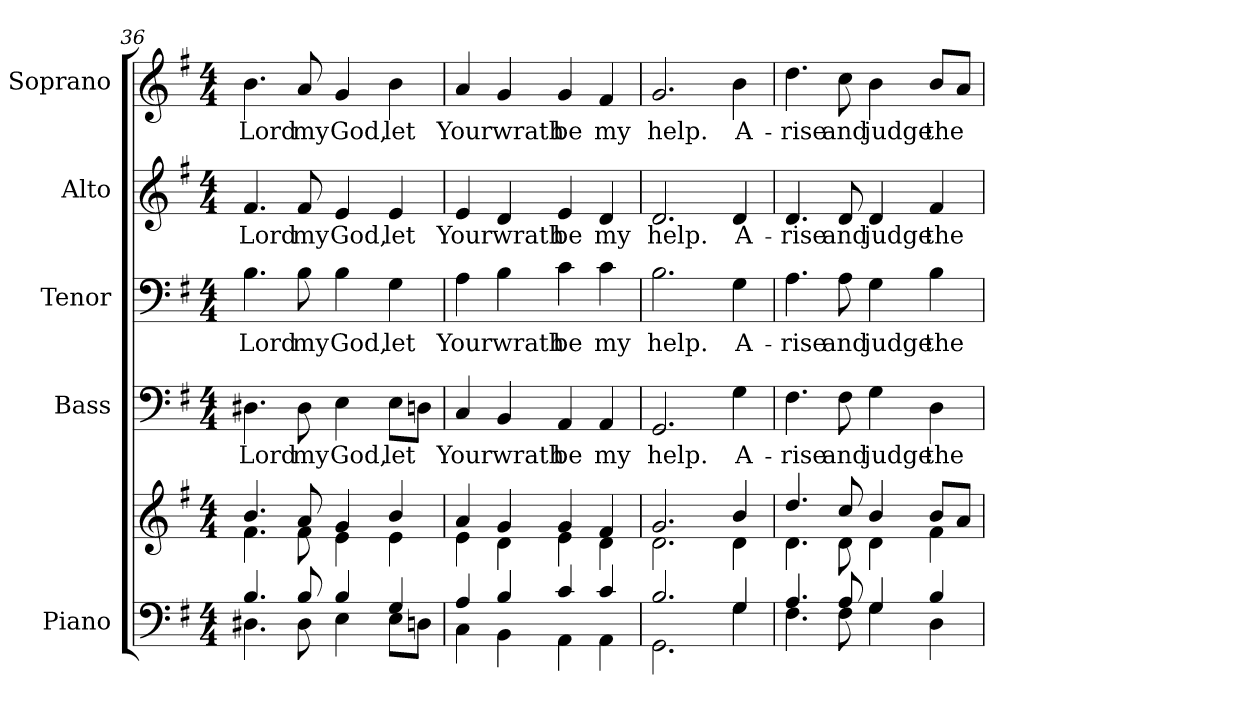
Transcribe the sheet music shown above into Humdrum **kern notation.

**kern	**kern	**kern	**text	**kern	**text	**kern	**text	**kern	**text
*part5	*part5	*part4	*part4	*part3	*part3	*part2	*part2	*part1	*part1
*staff6	*staff5	*staff4	*staff4	*staff3	*staff3	*staff2	*staff2	*staff1	*staff1
*I"Piano	*	*I"Bass	*	*I"Tenor	*	*I"Alto	*	*I"Soprano	*
*I'Pno.	*	*I'B.	*	*I'T.	*	*I'A.	*	*I'S.	*
*clefF4	*clefG2	*clefF4	*	*clefF4	*	*clefG2	*	*clefG2	*
*k[f#]	*k[f#]	*k[f#]	*	*k[f#]	*	*k[f#]	*	*k[f#]	*
*G:	*G:	*G:	*	*G:	*	*G:	*	*G:	*
*M4/4	*M4/4	*M4/4	*	*M4/4	*	*M4/4	*	*M4/4	*
=36	=36	=36	=36	=36	=36	=36	=36	=36	=36
*^	*^	*	*	*	*	*	*	*	*
!	!	!	!	!	!LO:LY:b:color=#000000	!	!	!	!	!	!
!	!	!	!	!	!	!	!LO:LY:b:color=#000000	!	!	!	!
!	!	!	!	!	!	!	!	!	!LO:LY:b:color=#000000	!	!
!	!	!	!	!	!	!	!	!	!	!	!LO:LY:b:color=#000000
4.Bi/	4.D#Xi\	4.bi/	4.f#i\	4.D#Xi\	Lord	4.Bi\	Lord	4.f#i/	Lord	4.bi\	Lord
!	!	!	!	!	!LO:LY:b:color=#000000	!	!	!	!	!	!
!	!	!	!	!	!	!	!LO:LY:b:color=#000000	!	!	!	!
!	!	!	!	!	!	!	!	!	!LO:LY:b:color=#000000	!	!
!	!	!	!	!	!	!	!	!	!	!	!LO:LY:b:color=#000000
8Bi/	8D#i\	8ai/	8f#i\	8D#i\	my	8Bi\	my	8f#i/	my	8ai/	my
!	!	!	!	!	!LO:LY:b:color=#000000	!	!	!	!	!	!
!	!	!	!	!	!	!	!LO:LY:b:color=#000000	!	!	!	!
!	!	!	!	!	!	!	!	!	!LO:LY:b:color=#000000	!	!
!	!	!	!	!	!	!	!	!	!	!	!LO:LY:b:color=#000000
4Bi/	4Ei\	4gi/	4ei\	4Ei\	God,	4Bi\	God,	4ei/	God,	4gi/	God,
!	!	!	!	!	!LO:LY:b:color=#000000	!	!	!	!	!	!
!	!	!	!	!	!	!	!LO:LY:b:color=#000000	!	!	!	!
!	!	!	!	!	!	!	!	!	!LO:LY:b:color=#000000	!	!
!	!	!	!	!	!	!	!	!	!	!	!LO:LY:b:color=#000000
4Gi/	8Ei\L	4bi/	4ei\	8Ei\L	let	4Gi\	let	4ei/	let	4bi\	let
.	8Dni\J	.	.	8Dni\J	.	.	.	.	.	.	.
=37	=37	=37	=37	=37	=37	=37	=37	=37	=37	=37	=37
!	!	!	!	!	!LO:LY:b:color=#000000	!	!	!	!	!	!
!	!	!	!	!	!	!	!LO:LY:b:color=#000000	!	!	!	!
!	!	!	!	!	!	!	!	!	!LO:LY:b:color=#000000	!	!
!	!	!	!	!	!	!	!	!	!	!	!LO:LY:b:color=#000000
4Ai/	4Ci\	4ai/	4ei\	4Ci/	Your	4Ai\	Your	4ei/	Your	4ai/	Your
!	!	!	!	!	!LO:LY:b:color=#000000	!	!	!	!	!	!
!	!	!	!	!	!	!	!LO:LY:b:color=#000000	!	!	!	!
!	!	!	!	!	!	!	!	!	!LO:LY:b:color=#000000	!	!
!	!	!	!	!	!	!	!	!	!	!	!LO:LY:b:color=#000000
4Bi/	4BBi\	4gi/	4di\	4BBi/	wrath	4Bi\	wrath	4di/	wrath	4gi/	wrath
!	!	!	!	!	!LO:LY:b:color=#000000	!	!	!	!	!	!
!	!	!	!	!	!	!	!LO:LY:b:color=#000000	!	!	!	!
!	!	!	!	!	!	!	!	!	!LO:LY:b:color=#000000	!	!
!	!	!	!	!	!	!	!	!	!	!	!LO:LY:b:color=#000000
4ci/	4AAi\	4gi/	4ei\	4AAi/	be	4ci\	be	4ei/	be	4gi/	be
!	!	!	!	!	!LO:LY:b:color=#000000	!	!	!	!	!	!
!	!	!	!	!	!	!	!LO:LY:b:color=#000000	!	!	!	!
!	!	!	!	!	!	!	!	!	!LO:LY:b:color=#000000	!	!
!	!	!	!	!	!	!	!	!	!	!	!LO:LY:b:color=#000000
4ci/	4AAi\	4f#i/	4di\	4AAi/	my	4ci\	my	4di/	my	4f#i/	my
!!LO:PB:g=z
=38	=38	=38	=38	=38	=38	=38	=38	=38	=38	=38	=38
!	!	!	!	!	!LO:LY:b:color=#000000	!	!	!	!	!	!
!	!	!	!	!	!	!	!LO:LY:b:color=#000000	!	!	!	!
!	!	!	!	!	!	!	!	!	!LO:LY:b:color=#000000	!	!
!	!	!	!	!	!	!	!	!	!	!	!LO:LY:b:color=#000000
2.Bi/	2.GGi\	2.gi/	2.di\	2.GGi/	help.	2.Bi\	help.	2.di/	help.	2.gi/	help.
!	!	!	!	!	!LO:LY:b:color=#000000	!	!	!	!	!	!
!	!	!	!	!	!	!	!LO:LY:b:color=#000000	!	!	!	!
!	!	!	!	!	!	!	!	!	!LO:LY:b:color=#000000	!	!
!	!	!	!	!	!	!	!	!	!	!	!LO:LY:b:color=#000000
4Gi/	4Gi\	4bi/	4di\	4Gi\	A-	4Gi\	A-	4di/	A-	4bi\	A-
=39	=39	=39	=39	=39	=39	=39	=39	=39	=39	=39	=39
!	!	!	!	!	!LO:LY:b:color=#000000	!	!	!	!	!	!
!	!	!	!	!	!	!	!LO:LY:b:color=#000000	!	!	!	!
!	!	!	!	!	!	!	!	!	!LO:LY:b:color=#000000	!	!
!	!	!	!	!	!	!	!	!	!	!	!LO:LY:b:color=#000000
4.Ai/	4.F#i\	4.ddi/	4.di\	4.F#i\	-rise	4.Ai\	-rise	4.di/	-rise	4.ddi\	-rise
!	!	!	!	!	!LO:LY:b:color=#000000	!	!	!	!	!	!
!	!	!	!	!	!	!	!LO:LY:b:color=#000000	!	!	!	!
!	!	!	!	!	!	!	!	!	!LO:LY:b:color=#000000	!	!
!	!	!	!	!	!	!	!	!	!	!	!LO:LY:b:color=#000000
8Ai/	8F#i\	8cci/	8di\	8F#i\	and	8Ai\	and	8di/	and	8cci\	and
!	!	!	!	!	!LO:LY:b:color=#000000	!	!	!	!	!	!
!	!	!	!	!	!	!	!LO:LY:b:color=#000000	!	!	!	!
!	!	!	!	!	!	!	!	!	!LO:LY:b:color=#000000	!	!
!	!	!	!	!	!	!	!	!	!	!	!LO:LY:b:color=#000000
4Gi/	4Gi\	4bi/	4di\	4Gi\	judge	4Gi\	judge	4di/	judge	4bi\	judge
!	!	!	!	!	!LO:LY:b:color=#000000	!	!	!	!	!	!
!	!	!	!	!	!	!	!LO:LY:b:color=#000000	!	!	!	!
!	!	!	!	!	!	!	!	!	!LO:LY:b:color=#000000	!	!
!	!	!	!	!	!	!	!	!	!	!	!LO:LY:b:color=#000000
4Bi/	4Di\	8bi/L	4f#i\	4Di\	the	4Bi\	the	4f#i/	the	8bi/L	the
.	.	8ai/J	.	.	.	.	.	.	.	8ai/J	.
*v	*v	*	*	*	*	*	*	*	*	*	*
*	*v	*v	*	*	*	*	*	*	*	*
=	=	=	=	=	=	=	=	=	=
*-	*-	*-	*-	*-	*-	*-	*-	*-	*-
